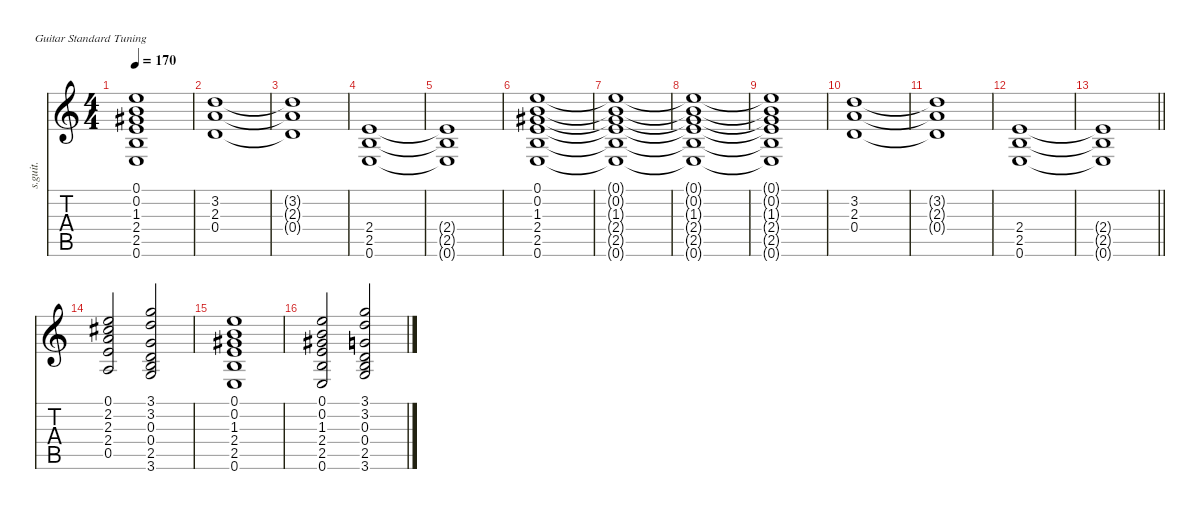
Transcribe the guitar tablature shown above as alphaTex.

\defaultSystemsLayout 4
\hideDynamics
\bracketExtendMode nobrackets
\otherSystemsTrackNameOrientation horizontal
\track ("Rhythm Guitar" "s.guit.") {instrument acousticguitarsteel}
\staff {score tabs}
\tuning (E4 B3 G3 D3 A2 E2)
\ts (4 4)
\tempo 170
\clef g2
\ks c
(0.1{t} 0.2{t} 1.3{t acc #} 2.4{t} 2.5{t} 0.6{t}).1{dy f beam Up} |
(3.2 2.3 0.4).1{dy mf beam Up} |
(3.2{t} 2.3{t} 0.4{t}).1{dy f beam Up} |
(2.4 2.5 0.6).1{dy mf beam Up} |
(2.4{t} 2.5{t} 0.6{t}).1{dy f beam Up} |
(0.1 0.2 1.3{acc #} 2.4 2.5 0.6).1{dy mf beam Up} |
(0.1{t} 0.2{t} 1.3{t acc #} 2.4{t} 2.5{t} 0.6{t}).1{dy f beam Up} |
(0.1{t} 0.2{t} 1.3{t acc #} 2.4{t} 2.5{t} 0.6{t}).1{beam Up} |
(0.1{t} 0.2{t} 1.3{t acc #} 2.4{t} 2.5{t} 0.6{t}).1{beam Up} |
(3.2 2.3 0.4).1{dy mf beam Up} |
(3.2{t} 2.3{t} 0.4{t}).1{dy f beam Up} |
(2.4 2.5 0.6).1{dy mf beam Up} |
\barLineRight lightlight
(2.4{t} 2.5{t} 0.6{t}).1{dy f beam Up} |
(0.1 2.2{acc #} 2.3 2.4 0.5).2{beam Up} (3.1 3.2 0.3 0.4 2.5 3.6).2{beam Up} |
(0.1 0.2 1.3{acc #} 2.4 2.5 0.6).1{beam Up} |
(0.1 0.2 1.3{acc #} 2.4 2.5 0.6).2{beam Up} (3.1 3.2 0.3 0.4 2.5 3.6).2{beam Up}
